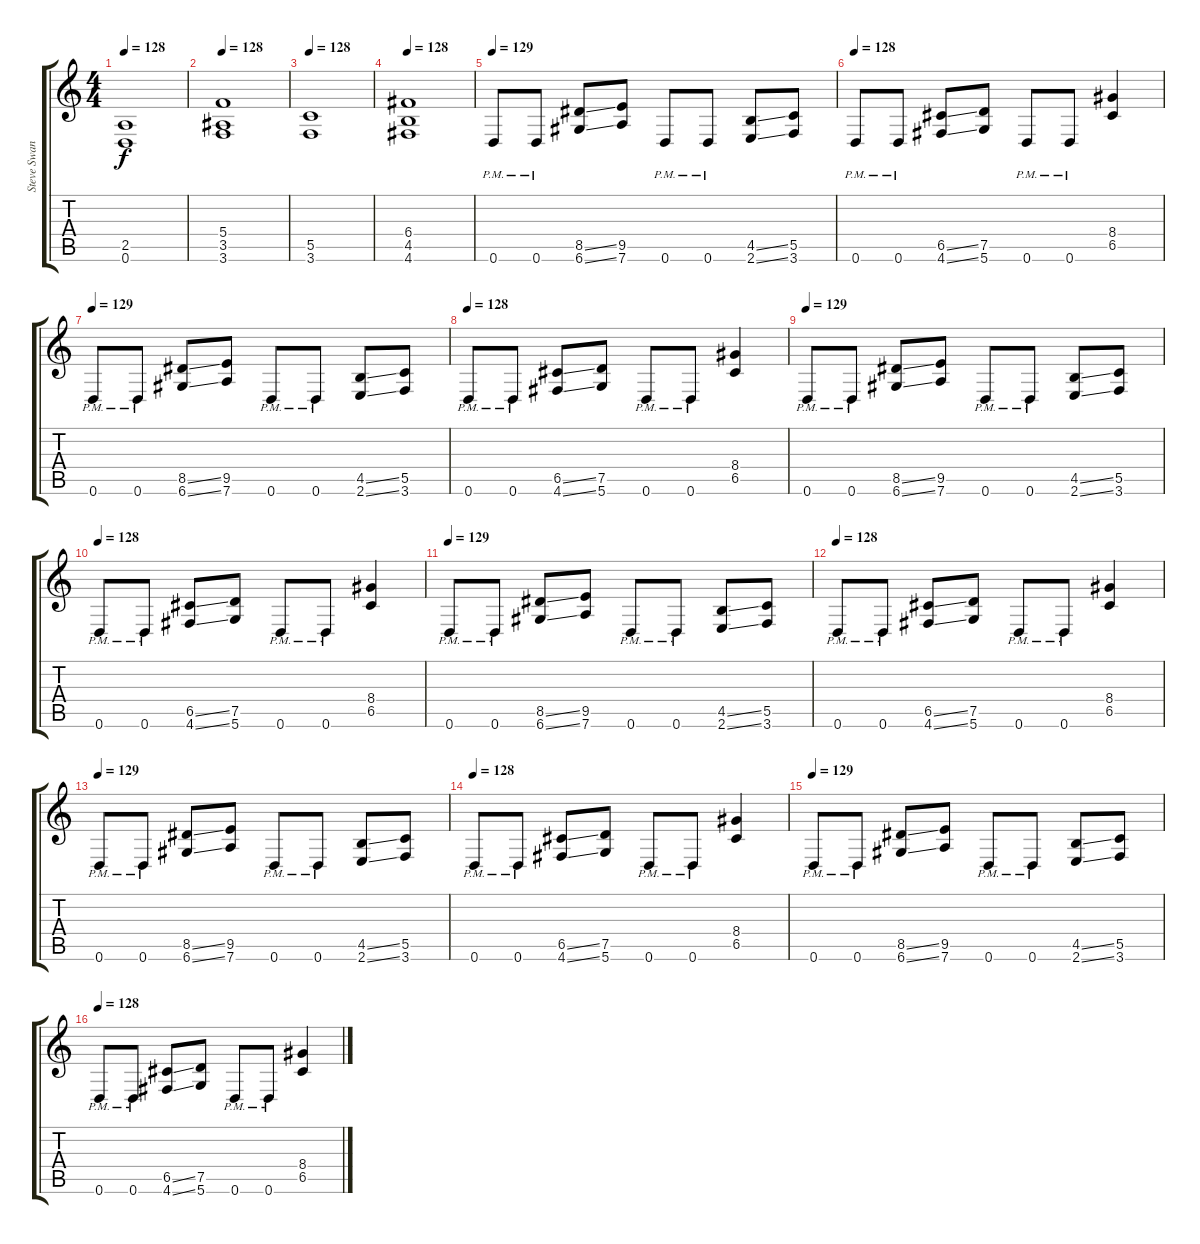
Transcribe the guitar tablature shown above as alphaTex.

\track ("Steve Swanson (Rythm Guitar + Solo)" "Steve Swan") {instrument overdrivenguitar}
\staff {score tabs}
\tuning (D4 A3 F3 C3 G2 D2) {hide}
\ts (4 4)
\tempo 128
\clef g2
\ks c
(2.5 0.6).1{dy f} |
\tempo 128
(5.4 3.5 3.6).1 |
\tempo 128
(5.5 3.6).1 |
\tempo 128
(6.4 4.5 4.6).1 |
\tempo 129
0.6{pm}.8 0.6{pm}.8 (8.5{ss} 6.6{ss}).8 (9.5 7.6).8 0.6{pm}.8 0.6{pm}.8 (4.5{ss} 2.6{ss}).8 (5.5 3.6).8 |
\tempo 128
0.6{pm}.8 0.6{pm}.8 (6.5{ss} 4.6{ss}).8 (7.5 5.6).8 0.6{pm}.8 0.6{pm}.8 (8.4 6.5).4 |
\tempo 129
0.6{pm}.8 0.6{pm}.8 (8.5{ss} 6.6{ss}).8 (9.5 7.6).8 0.6{pm}.8 0.6{pm}.8 (4.5{ss} 2.6{ss}).8 (5.5 3.6).8 |
\tempo 128
0.6{pm}.8 0.6{pm}.8 (6.5{ss} 4.6{ss}).8 (7.5 5.6).8 0.6{pm}.8 0.6{pm}.8 (8.4 6.5).4 |
\tempo 129
0.6{pm}.8 0.6{pm}.8 (8.5{ss} 6.6{ss}).8 (9.5 7.6).8 0.6{pm}.8 0.6{pm}.8 (4.5{ss} 2.6{ss}).8 (5.5 3.6).8 |
\tempo 128
0.6{pm}.8 0.6{pm}.8 (6.5{ss} 4.6{ss}).8 (7.5 5.6).8 0.6{pm}.8 0.6{pm}.8 (8.4 6.5).4 |
\tempo 129
0.6{pm}.8 0.6{pm}.8 (8.5{ss} 6.6{ss}).8 (9.5 7.6).8 0.6{pm}.8 0.6{pm}.8 (4.5{ss} 2.6{ss}).8 (5.5 3.6).8 |
\tempo 128
0.6{pm}.8 0.6{pm}.8 (6.5{ss} 4.6{ss}).8 (7.5 5.6).8 0.6{pm}.8 0.6{pm}.8 (8.4 6.5).4 |
\tempo 129
0.6{pm}.8 0.6{pm}.8 (8.5{ss} 6.6{ss}).8 (9.5 7.6).8 0.6{pm}.8 0.6{pm}.8 (4.5{ss} 2.6{ss}).8 (5.5 3.6).8 |
\tempo 128
0.6{pm}.8 0.6{pm}.8 (6.5{ss} 4.6{ss}).8 (7.5 5.6).8 0.6{pm}.8 0.6{pm}.8 (8.4 6.5).4 |
\tempo 129
0.6{pm}.8 0.6{pm}.8 (8.5{ss} 6.6{ss}).8 (9.5 7.6).8 0.6{pm}.8 0.6{pm}.8 (4.5{ss} 2.6{ss}).8 (5.5 3.6).8 |
\tempo 128
0.6{pm}.8 0.6{pm}.8 (6.5{ss} 4.6{ss}).8 (7.5 5.6).8 0.6{pm}.8 0.6{pm}.8 (8.4 6.5).4
